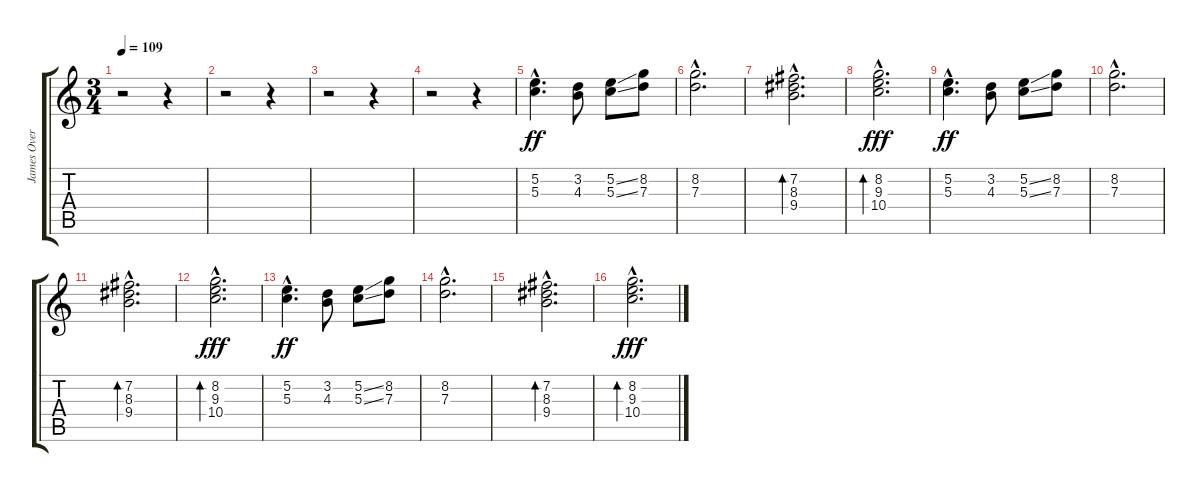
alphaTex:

\track ("James Overdrive" "James Over") {instrument overdrivenguitar}
\staff {score tabs}
\tuning (E4 B3 G3 D3 A2 E2) {hide}
\ts (3 4)
\tempo 109
\clef g2
\ks c
r.2{dy ff} r.4 |
r.2 r.4 |
r.2 r.4 |
r.2 r.4 |
(5.2{hac} 5.3{hac}).4{d} (3.2 4.3).8 (5.2{ss} 5.3{ss}).8 (8.2 7.3).8 |
(8.2{hac} 7.3{hac}).2{d} |
(7.2{hac} 8.3{hac} 9.4{hac}).2{d bd 120} |
(8.2{hac} 9.3{hac} 10.4{hac}).2{d bd 120 dy fff} |
(5.2{hac} 5.3{hac}).4{d dy ff} (3.2 4.3).8 (5.2{ss} 5.3{ss}).8 (8.2 7.3).8 |
(8.2{hac} 7.3{hac}).2{d} |
(7.2{hac} 8.3{hac} 9.4{hac}).2{d bd 120} |
(8.2{hac} 9.3{hac} 10.4{hac}).2{d bd 120 dy fff} |
(5.2{hac} 5.3{hac}).4{d dy ff} (3.2 4.3).8 (5.2{ss} 5.3{ss}).8 (8.2 7.3).8 |
(8.2{hac} 7.3{hac}).2{d} |
(7.2{hac} 8.3{hac} 9.4{hac}).2{d bd 120} |
(8.2{hac} 9.3{hac} 10.4{hac}).2{d bd 120 dy fff}
